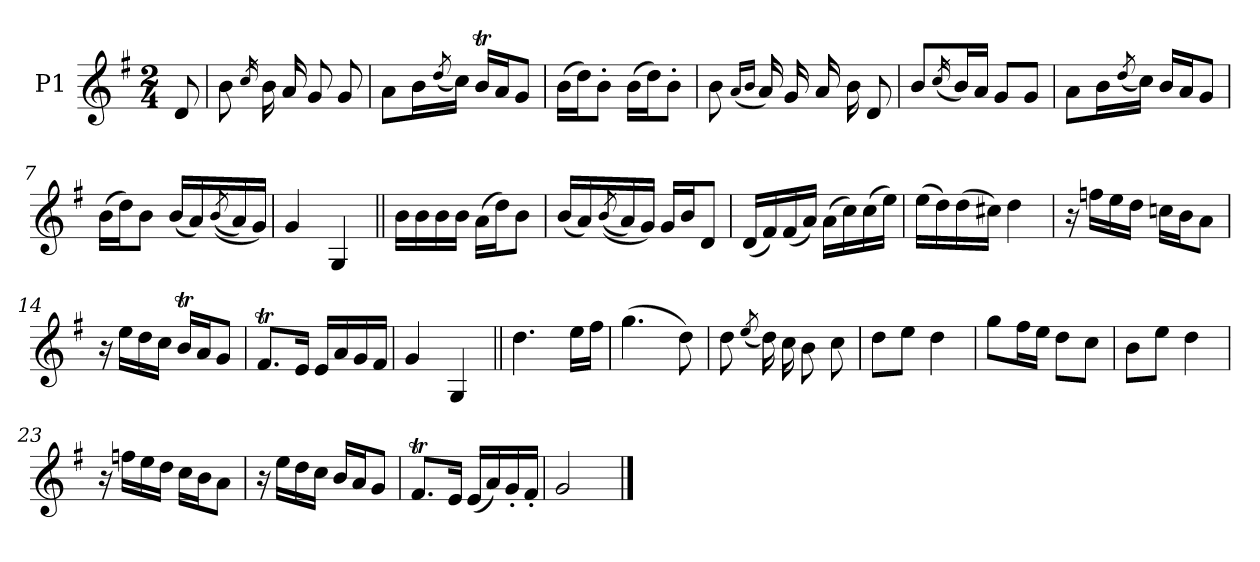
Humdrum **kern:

**kern
*part1
*staff1
*I"P1
*clefG2
*k[f#]
*G:
*M2/4
=
8d
=1
8b
16qcc/
16b
16a
8g
8g
=2
8aL
16bL
(8qdd/
16ccJJ)
16btLL
16aJ
8gJ
=3
(16bLL
16ddJ)
8b'J
(16bLL
16ddJ)
8b'J
=4
8b
(16qqa/LL
16qqb/JJ
16a)
16g
16a
16b
8d
=5
8bL
(16qcc/
16bL)
16aJJ
8gL
8gJ
=6
8aL
16bL
(8qdd/
16ccJJ)
16bLL
16aJ
8gJ
=7
(16bLL
16ddJ)
8bJ
(16bLL
16a)
((8qb/
16a)
16gJJ)
=8
4g
4G
=9||
16bLL
16b
16b
16bJJ
(16aLL
16ddJ)
8bJ
=10
(16bLL
16a)
((8qb/
16a)
16gJJ)
16gLL
16bJ
8dJ
=11
(16dLL
16f#)
(16f#
16aJJ)
(16aLL
16cc)
(16cc
16eeJJ)
=12
(16eeLL
16dd)
(16dd
16cc#XJJ)
4dd
=13
16r
16ffnLL
16ee
16ddJJ
16ccnLL
16bJ
8aJ
=14
16r
16eeLL
16dd
16ccJJ
16btLL
16aJ
8gJ
=15
8.f#tL
16eJk
16eLL
16a
16g
16f#JJ
=16
4g
4G
=17||
4.dd
16eeLL
16ff#JJ
=18
(4.gg
8dd)
=19
8dd
(8qee/
16dd)
16cc
8b
8cc
=20
8ddL
8eeJ
4dd
=21
8ggL
16ff#L
16eeJJ
8ddL
8ccJ
=22
8bL
8eeJ
4dd
=23
16r
16ffnLL
16ee
16ddJJ
16ccLL
16bJ
8aJ
=24
16r
16eeLL
16dd
16ccJJ
16bLL
16aJ
8gJ
=25
8.f#tL
16eJk
(16eLL
16a)
16g'
16f#'JJ
=26
2g
==
*-
